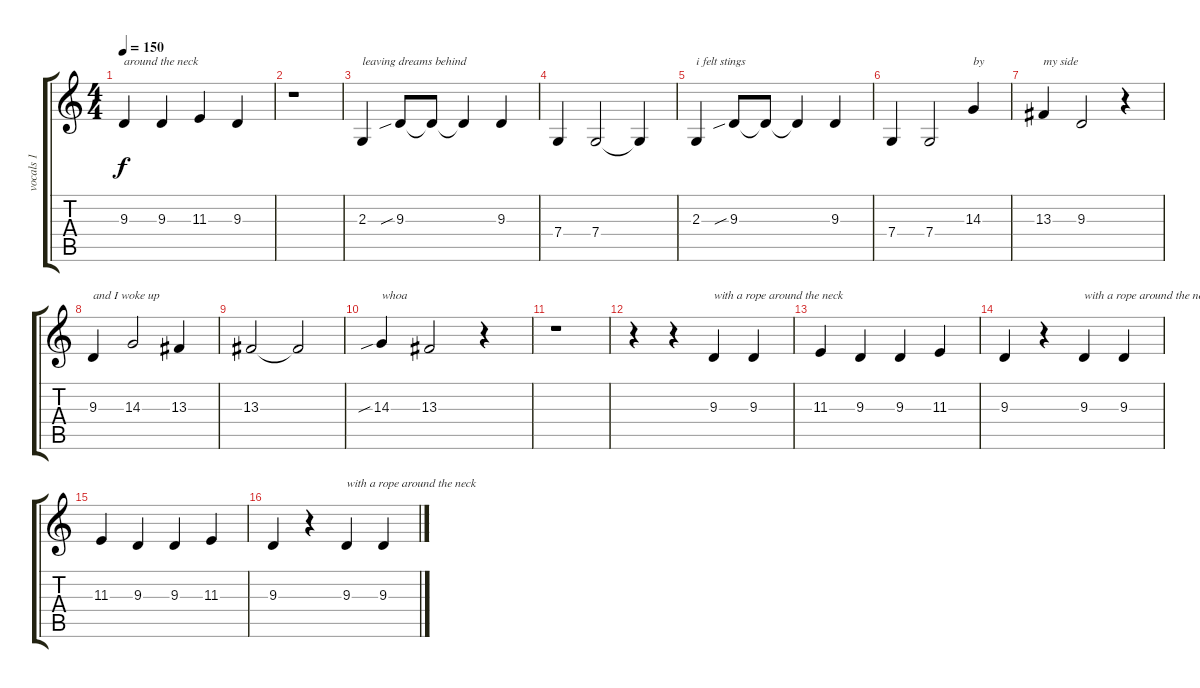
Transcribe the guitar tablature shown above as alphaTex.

\track ("vocals 1" "vocals 1") {instrument lead2sawtooth}
\staff {score tabs}
\tuning (D4 A3 F3 C3 G2 C2) {hide}
\ts (4 4)
\tempo 150
\clef g2
\ks c
9.3.4{txt "around the neck" dy f} 9.3.4 11.3.4 9.3.4 |
r.1 |
2.3.4{txt "leaving dreams behind"} 9.3{sib}.8 9.3{t}.8 9.3{t}.4 9.3.4 |
7.4.4 7.4.2 7.4{t}.4 |
2.3.4{txt "i felt stings"} 9.3{sib}.8 9.3{t}.8 9.3{t}.4 9.3.4 |
7.4.4 7.4.2 14.3.4{txt "by"} |
13.3.4{txt "my side"} 9.3.2 r.4 |
9.3.4{txt "and I woke up"} 14.3.2 13.3.4 |
13.3.2 13.3{t}.2 |
14.3{sib}.4{txt "whoa"} 13.3.2 r.4 |
r.1 |
r.4 r.4 9.3.4{txt "with a rope around the neck"} 9.3.4 |
11.3.4 9.3.4 9.3.4 11.3.4 |
9.3.4 r.4 9.3.4{txt "with a rope around the neck"} 9.3.4 |
11.3.4 9.3.4 9.3.4 11.3.4 |
9.3.4 r.4 9.3.4{txt "with a rope around the neck"} 9.3.4
